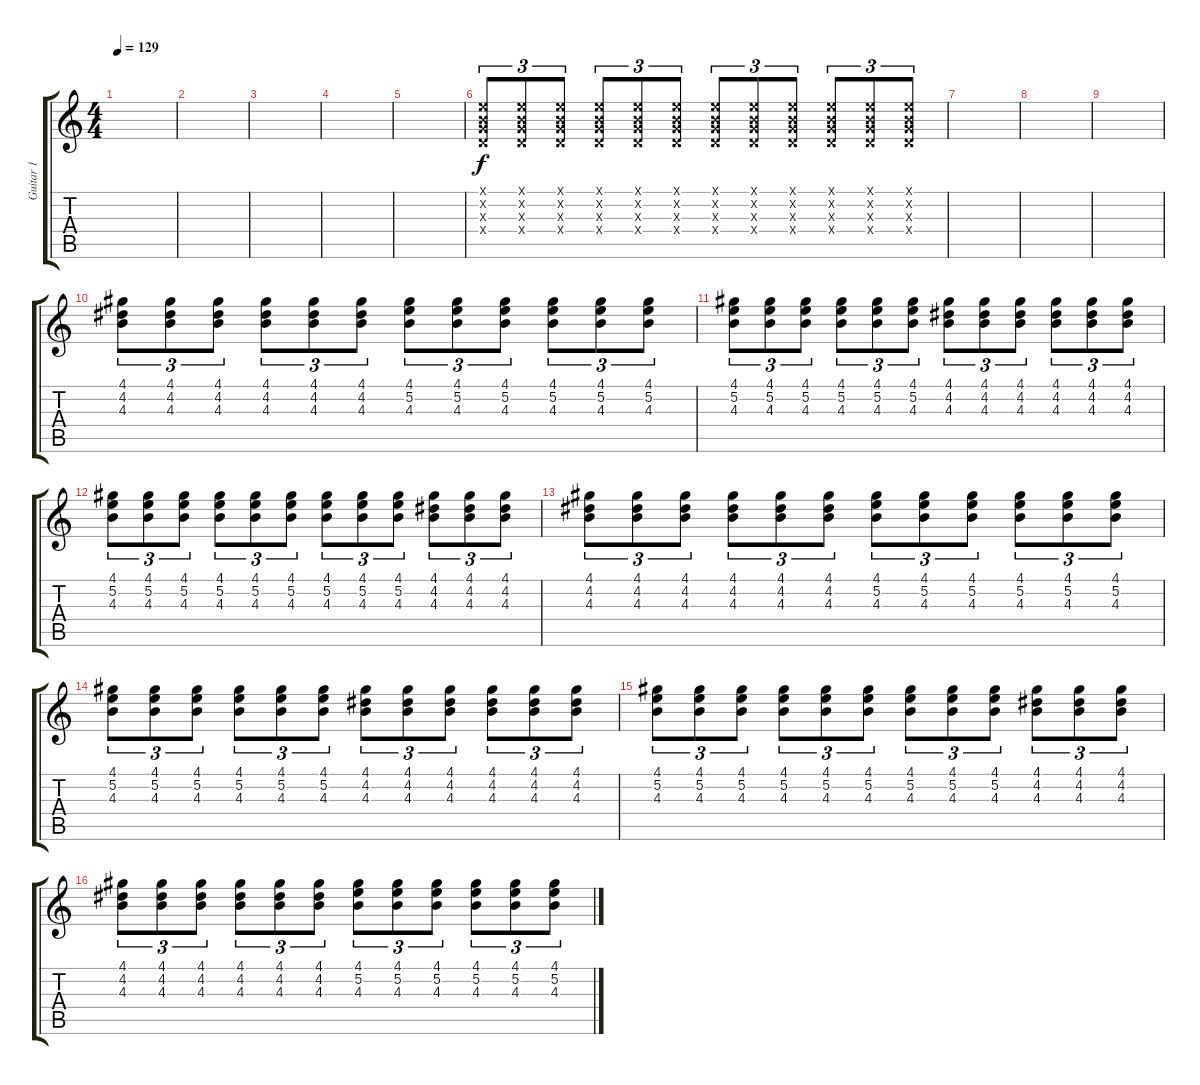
\track ("Guitar 1" "Guitar 1") {instrument electricguitarclean}
\staff {score tabs}
\tuning (E4 B3 G3 D3 A2 E2) {hide}
\ts (4 4)
\tempo 129
\clef g2
\ks c
|
|
|
|
|
(0.1{x} 0.2{x} 0.3{x} 0.4{x}).8{tu (3 2) volume 8} (0.1{x} 0.2{x} 0.3{x} 0.4{x}).8{tu (3 2)} (0.1{x} 0.2{x} 0.3{x} 0.4{x}).8{tu (3 2)} (0.1{x} 0.2{x} 0.3{x} 0.4{x}).8{tu (3 2)} (0.1{x} 0.2{x} 0.3{x} 0.4{x}).8{tu (3 2)} (0.1{x} 0.2{x} 0.3{x} 0.4{x}).8{tu (3 2)} (0.1{x} 0.2{x} 0.3{x} 0.4{x}).8{tu (3 2)} (0.1{x} 0.2{x} 0.3{x} 0.4{x}).8{tu (3 2)} (0.1{x} 0.2{x} 0.3{x} 0.4{x}).8{tu (3 2)} (0.1{x} 0.2{x} 0.3{x} 0.4{x}).8{tu (3 2)} (0.1{x} 0.2{x} 0.3{x} 0.4{x}).8{tu (3 2)} (0.1{x} 0.2{x} 0.3{x} 0.4{x}).8{tu (3 2)} |
|
|
|
(4.1 4.2 4.3).8{tu (3 2) volume 9} (4.1 4.2 4.3).8{tu (3 2)} (4.1 4.2 4.3).8{tu (3 2)} (4.1 4.2 4.3).8{tu (3 2)} (4.1 4.2 4.3).8{tu (3 2)} (4.1 4.2 4.3).8{tu (3 2)} (4.1 5.2 4.3).8{tu (3 2)} (4.1 5.2 4.3).8{tu (3 2)} (4.1 5.2 4.3).8{tu (3 2)} (4.1 5.2 4.3).8{tu (3 2)} (4.1 5.2 4.3).8{tu (3 2)} (4.1 5.2 4.3).8{tu (3 2)} |
(4.1 5.2 4.3).8{tu (3 2) volume 9} (4.1 5.2 4.3).8{tu (3 2)} (4.1 5.2 4.3).8{tu (3 2)} (4.1 5.2 4.3).8{tu (3 2)} (4.1 5.2 4.3).8{tu (3 2)} (4.1 5.2 4.3).8{tu (3 2)} (4.1 4.2 4.3).8{tu (3 2)} (4.1 4.2 4.3).8{tu (3 2)} (4.1 4.2 4.3).8{tu (3 2)} (4.1 4.2 4.3).8{tu (3 2)} (4.1 4.2 4.3).8{tu (3 2)} (4.1 4.2 4.3).8{tu (3 2)} |
(4.1 5.2 4.3).8{tu (3 2) volume 9} (4.1 5.2 4.3).8{tu (3 2)} (4.1 5.2 4.3).8{tu (3 2)} (4.1 5.2 4.3).8{tu (3 2)} (4.1 5.2 4.3).8{tu (3 2)} (4.1 5.2 4.3).8{tu (3 2)} (4.1 5.2 4.3).8{tu (3 2)} (4.1 5.2 4.3).8{tu (3 2)} (4.1 5.2 4.3).8{tu (3 2)} (4.1 4.2 4.3).8{tu (3 2)} (4.1 4.2 4.3).8{tu (3 2)} (4.1 4.2 4.3).8{tu (3 2)} |
(4.1 4.2 4.3).8{tu (3 2) volume 9} (4.1 4.2 4.3).8{tu (3 2)} (4.1 4.2 4.3).8{tu (3 2)} (4.1 4.2 4.3).8{tu (3 2)} (4.1 4.2 4.3).8{tu (3 2)} (4.1 4.2 4.3).8{tu (3 2)} (4.1 5.2 4.3).8{tu (3 2)} (4.1 5.2 4.3).8{tu (3 2)} (4.1 5.2 4.3).8{tu (3 2)} (4.1 5.2 4.3).8{tu (3 2)} (4.1 5.2 4.3).8{tu (3 2)} (4.1 5.2 4.3).8{tu (3 2)} |
(4.1 5.2 4.3).8{tu (3 2) volume 9} (4.1 5.2 4.3).8{tu (3 2)} (4.1 5.2 4.3).8{tu (3 2)} (4.1 5.2 4.3).8{tu (3 2)} (4.1 5.2 4.3).8{tu (3 2)} (4.1 5.2 4.3).8{tu (3 2)} (4.1 4.2 4.3).8{tu (3 2)} (4.1 4.2 4.3).8{tu (3 2)} (4.1 4.2 4.3).8{tu (3 2)} (4.1 4.2 4.3).8{tu (3 2)} (4.1 4.2 4.3).8{tu (3 2)} (4.1 4.2 4.3).8{tu (3 2)} |
(4.1 5.2 4.3).8{tu (3 2) volume 9} (4.1 5.2 4.3).8{tu (3 2)} (4.1 5.2 4.3).8{tu (3 2)} (4.1 5.2 4.3).8{tu (3 2)} (4.1 5.2 4.3).8{tu (3 2)} (4.1 5.2 4.3).8{tu (3 2)} (4.1 5.2 4.3).8{tu (3 2)} (4.1 5.2 4.3).8{tu (3 2)} (4.1 5.2 4.3).8{tu (3 2)} (4.1 4.2 4.3).8{tu (3 2)} (4.1 4.2 4.3).8{tu (3 2)} (4.1 4.2 4.3).8{tu (3 2)} |
(4.1 4.2 4.3).8{tu (3 2) volume 9} (4.1 4.2 4.3).8{tu (3 2)} (4.1 4.2 4.3).8{tu (3 2)} (4.1 4.2 4.3).8{tu (3 2)} (4.1 4.2 4.3).8{tu (3 2)} (4.1 4.2 4.3).8{tu (3 2)} (4.1 5.2 4.3).8{tu (3 2)} (4.1 5.2 4.3).8{tu (3 2)} (4.1 5.2 4.3).8{tu (3 2)} (4.1 5.2 4.3).8{tu (3 2)} (4.1 5.2 4.3).8{tu (3 2)} (4.1 5.2 4.3).8{tu (3 2)}
